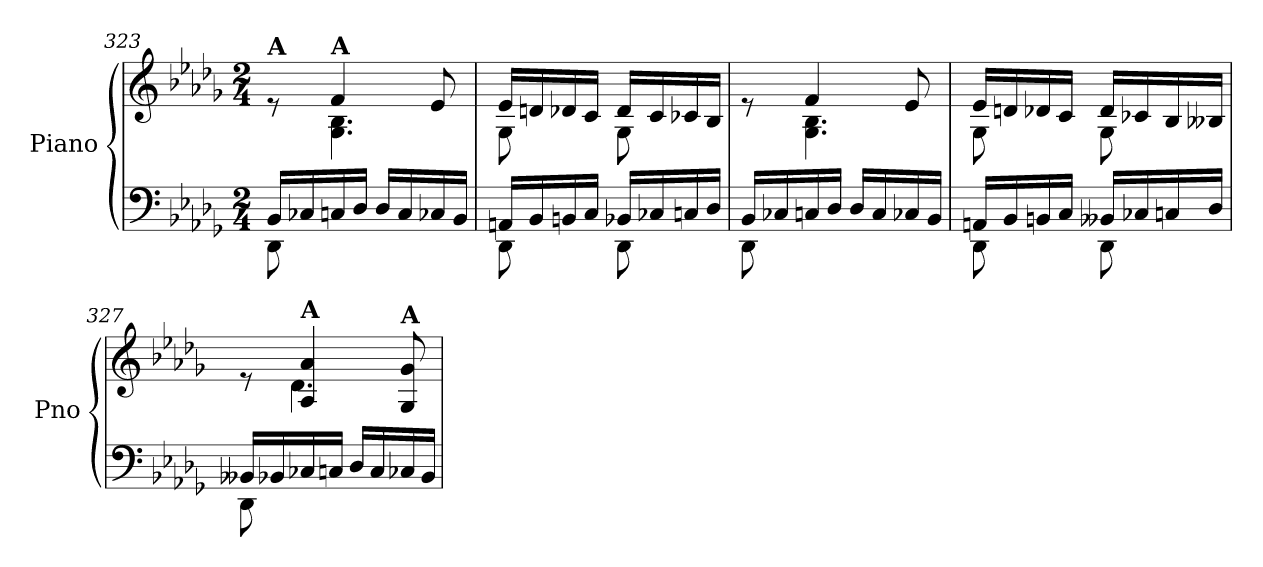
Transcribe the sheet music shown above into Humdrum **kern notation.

**kern	**kern
*part1	*part1
*staff2	*staff1
*I"Piano	*
*I'Pno	*
*clefF4	*clefG2
*k[b-e-a-d-g-]	*k[b-e-a-d-g-]
*M2/4	*M2/4
=323	=323
*^	*^
!	!	!LO:TX:a:B:t=A	!
16BB-/LL	8DD-\	8re	8ryy
16C-X/	.	.	.
!	!	!LO:TX:a:B:t=A	!
16Cn/	4.ryy	4f/	4.G-\ 4.B-\
16D-/JJ	.	.	.
16D-/LL	.	.	.
16C/	.	.	.
16C-X/	.	8e-/	.
16BB-/JJ	.	.	.
=324	=324	=324	=324
16AAn/LL	8DD-\	16e-/LL	8G-\
16BB-/	.	16dn/	.
16BBn/	8ryy	16d-X/	8ryy
16C/JJ	.	16c/JJ	.
16BB-X/LL	8DD-\	16d-/LL	8G-\
16C-X/	.	16c/	.
16Cn/	8ryy	16c-X/	8ryy
16D-/JJ	.	16B-/JJ	.
!!LO:LB:g=z	!!
=325	=325	=325	=325
16BB-/LL	8DD-\	8re	8ryy
16C-X/	.	.	.
16Cn/	4.ryy	4f/	4.G-\ 4.B-\
16D-/JJ	.	.	.
16D-/LL	.	.	.
16C/	.	.	.
16C-X/	.	8e-/	.
16BB-/JJ	.	.	.
=326	=326	=326	=326
16AAn/LL	8DD-\	16e-/LL	8G-\
16BB-/	.	16dn/	.
16BBn/	8ryy	16d-X/	8ryy
16C/JJ	.	16c/JJ	.
16BB--X/LL	8DD-\	16d-/LL	8G-\
16C-X/	.	16c-X/	.
16Cn/	8ryy	16B-/	8ryy
16D-/JJ	.	16B--X/JJ	.
=327	=327	=327	=327
16BB--X/LL	8DD-\	8re	8ryy
16BB-X/	.	.	.
!	!	!LO:TX:a:B:t=A	!
16C-X/	4.ryy	4A-/ 4a-/	4.d-\
16Cn/JJ	.	.	.
16D-/LL	.	.	.
16C/	.	.	.
!	!	!LO:TX:a:B:t=A	!
16C-X/	.	8G-/ 8g-/	.
16BB-/JJ	.	.	.
*v	*v	*	*
*	*v	*v
=	=
*-	*-
